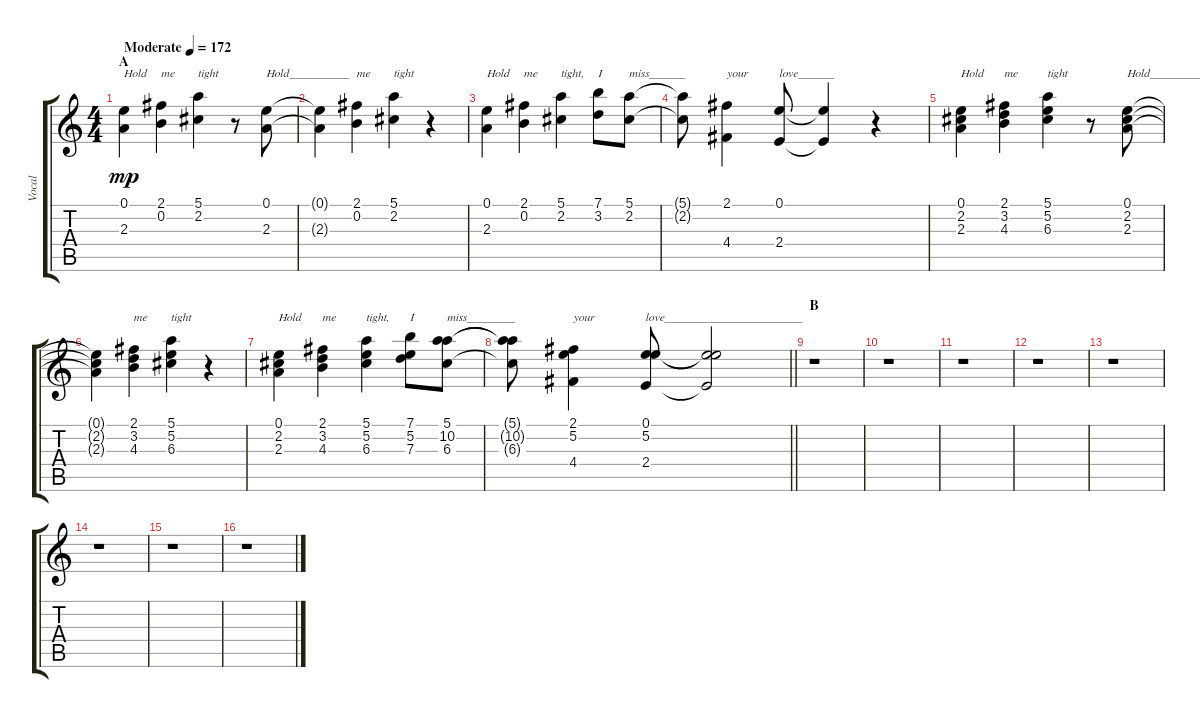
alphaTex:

\track ("Vocal" "Vocal") {instrument contrabass}
\staff {score tabs}
\tuning (E4 B3 G3 D3 A2 E2) {hide}
\ts (4 4)
\section ("" "A")
\tempo (172 "Moderate")
\clef g2
\ks c
(0.1 2.3).4{txt "Hold" dy mp instrument contrabass} (2.1 0.2).4{txt "me"} (5.1 2.2).4{txt "tight"} r.8 (0.1 2.3).8{txt "Hold__________"} |
(0.1{t} 2.3{t}).4 (2.1 0.2).4{txt "me"} (5.1 2.2).4{txt "tight"} r.4 |
(0.1 2.3).4{txt "Hold"} (2.1 0.2).4{txt "me"} (5.1 2.2).4{txt "tight,"} (7.1 3.2).8{txt "I"} (5.1 2.2).8{txt "miss______"} |
(5.1{t} 2.2{t}).8 (2.1 4.4).4{txt "your"} (0.1 2.4).8{txt "love______"} (0.1{t} 2.4{t}).4 r.4 |
(0.1 2.2 2.3).4{txt "Hold"} (2.1 3.2 4.3).4{txt "me"} (5.1 5.2 6.3).4{txt "tight"} r.8 (0.1 2.2 2.3).8{txt "Hold__________"} |
(0.1{t} 2.2{t} 2.3{t}).4 (2.1 3.2 4.3).4{txt "me"} (5.1 5.2 6.3).4{txt "tight"} r.4 |
(0.1 2.2 2.3).4{txt "Hold"} (2.1 3.2 4.3).4{txt "me"} (5.1 5.2 6.3).4{txt "tight,"} (7.1 5.2 7.3).8{txt "I"} (5.1 10.2 6.3).8{txt "miss________"} |
\barLineRight lightlight
(5.1{t} 10.2{t} 6.3{t}).8 (2.1 5.2 4.4).4{txt "your"} (0.1 5.2 2.4).8{txt "love_______________________"} (0.1{t} 5.2{t} 2.4{t}).2 |
\section ("" "B")
r.1 |
r.1 |
r.1 |
r.1 |
r.1 |
r.1 |
r.1 |
r.1
